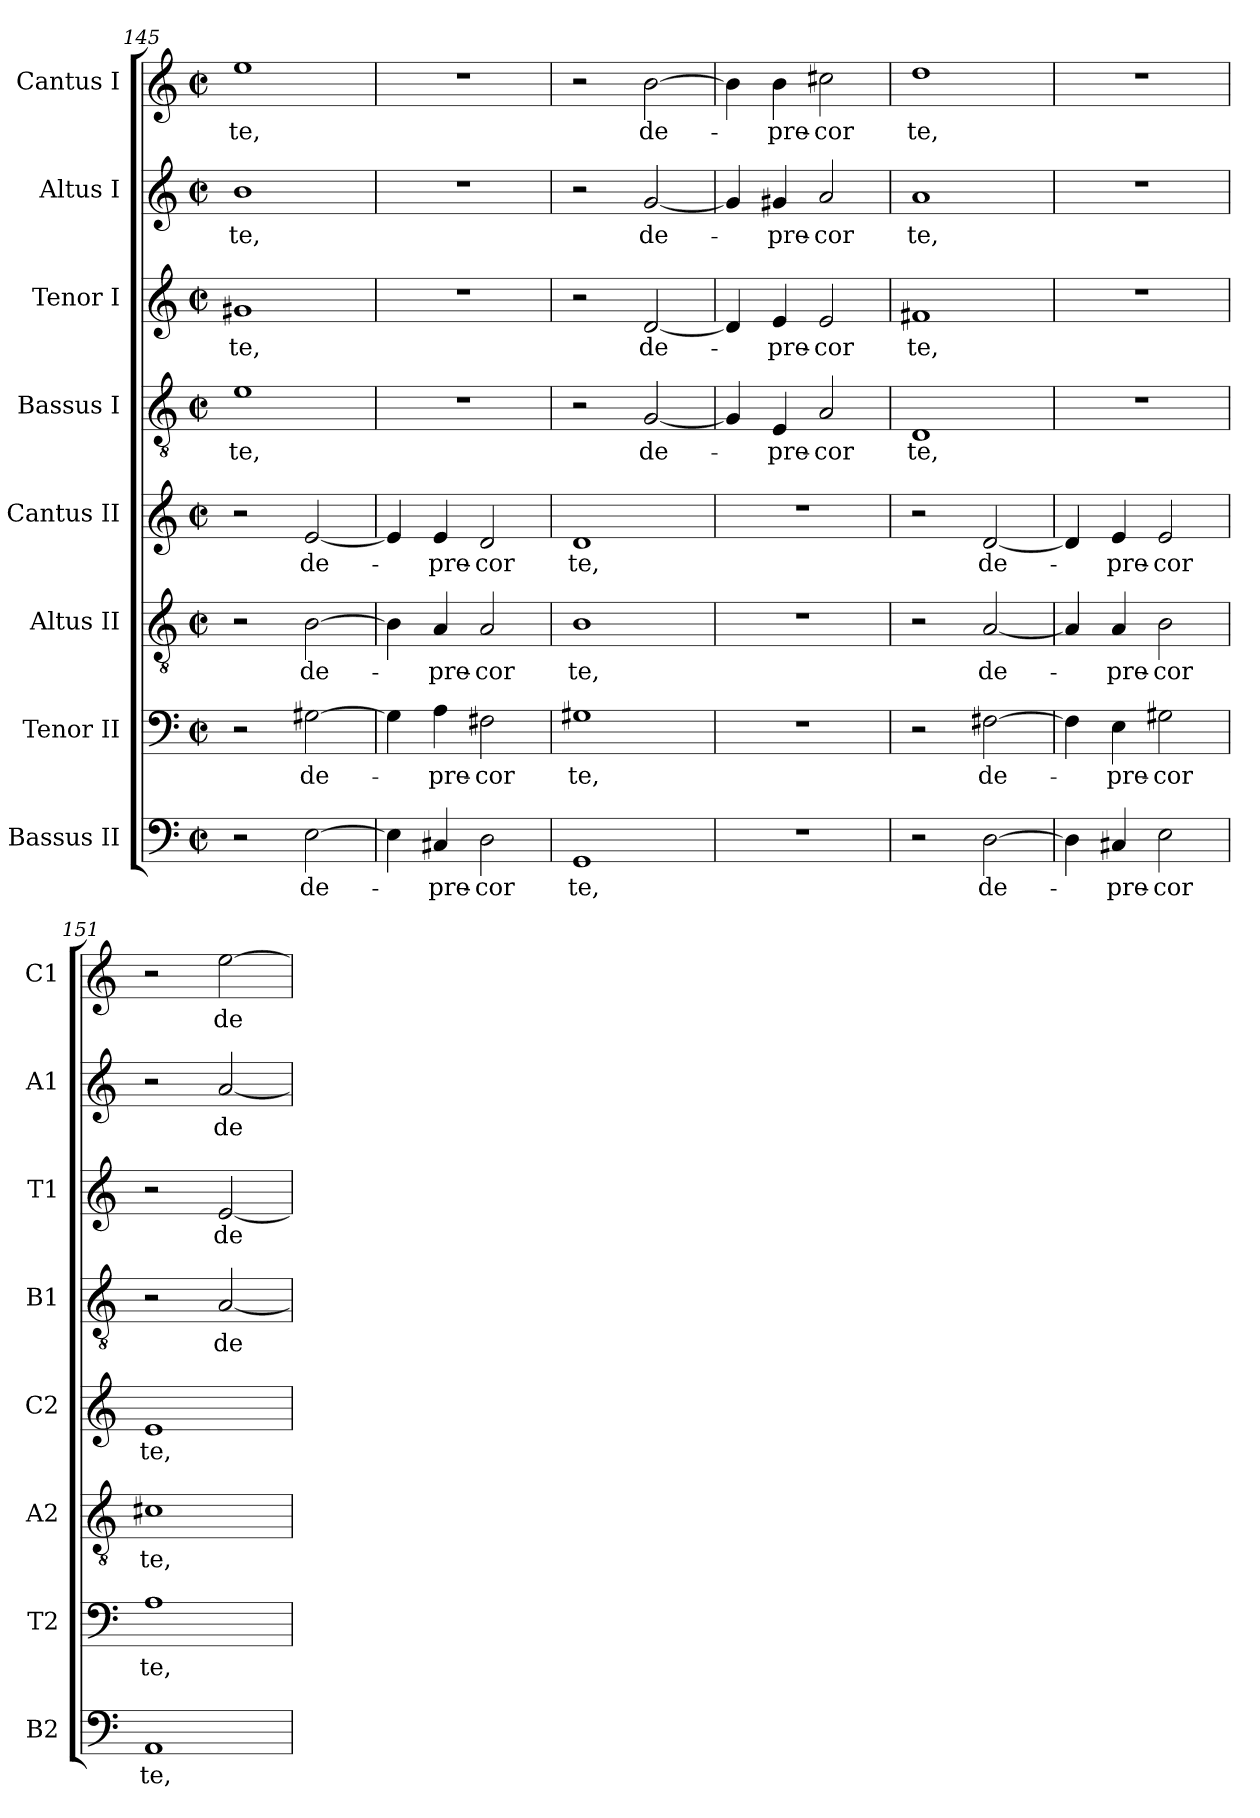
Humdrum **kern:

**kern	**text	**kern	**text	**kern	**text	**kern	**text	**kern	**text	**kern	**text	**kern	**text	**kern	**text
*part8	*part8	*part7	*part7	*part6	*part6	*part5	*part5	*part4	*part4	*part3	*part3	*part2	*part2	*part1	*part1
*staff8	*staff8	*staff7	*staff7	*staff6	*staff6	*staff5	*staff5	*staff4	*staff4	*staff3	*staff3	*staff2	*staff2	*staff1	*staff1
*I"Bassus II	*	*I"Tenor II	*	*I"Altus II	*	*I"Cantus II	*	*I"Bassus I	*	*I"Tenor I	*	*I"Altus I	*	*I"Cantus I	*
*I'B2	*	*I'T2	*	*I'A2	*	*I'C2	*	*I'B1	*	*I'T1	*	*I'A1	*	*I'C1	*
*clefF4	*	*clefF4	*	*clefGv2	*	*clefG2	*	*clefGv2	*	*clefG2	*	*clefG2	*	*clefG2	*
*k[]	*	*k[]	*	*k[]	*	*k[]	*	*k[]	*	*k[]	*	*k[]	*	*k[]	*
*C:	*	*C:	*	*C:	*	*C:	*	*C:	*	*C:	*	*C:	*	*C:	*
*M2/2	*	*M2/2	*	*M2/2	*	*M2/2	*	*M2/2	*	*M2/2	*	*M2/2	*	*M2/2	*
*met(c|)	*	*met(c|)	*	*met(c|)	*	*met(c|)	*	*met(c|)	*	*met(c|)	*	*met(c|)	*	*met(c|)	*
=145	=145	=145	=145	=145	=145	=145	=145	=145	=145	=145	=145	=145	=145	=145	=145
!	!	!	!	!	!	!	!	!	!LO:LY:b	!	!	!	!	!	!
!	!	!	!	!	!	!	!	!	!	!	!LO:LY:b	!	!	!	!
!	!	!	!	!	!	!	!	!	!	!	!	!	!LO:LY:b	!	!
!	!	!	!	!	!	!	!	!	!	!	!	!	!	!	!LO:LY:b
2r	.	2r	.	2r	.	2r	.	1e	te,	1g#X	te,	1b	te,	1ee	te,
!	!LO:LY:b	!	!	!	!	!	!	!	!	!	!	!	!	!	!
!	!	!	!LO:LY:b	!	!	!	!	!	!	!	!	!	!	!	!
!	!	!	!	!	!LO:LY:b	!	!	!	!	!	!	!	!	!	!
!	!	!	!	!	!	!	!LO:LY:b	!	!	!	!	!	!	!	!
[2E\	de-	[2G#X\	de-	[2B\	de-	[2e/	de-	.	.	.	.	.	.	.	.
=146	=146	=146	=146	=146	=146	=146	=146	=146	=146	=146	=146	=146	=146	=146	=146
4E\]	.	4G#\]	.	4B\]	.	4e/]	.	1r	.	1r	.	1r	.	1r	.
!	!LO:LY:b	!	!	!	!	!	!	!	!	!	!	!	!	!	!
!	!	!	!LO:LY:b	!	!	!	!	!	!	!	!	!	!	!	!
!	!	!	!	!	!LO:LY:b	!	!	!	!	!	!	!	!	!	!
!	!	!	!	!	!	!	!LO:LY:b	!	!	!	!	!	!	!	!
4C#X/	-pre-	4A\	-pre-	4A/	-pre-	4e/	-pre-	.	.	.	.	.	.	.	.
!	!LO:LY:b	!	!	!	!	!	!	!	!	!	!	!	!	!	!
!	!	!	!LO:LY:b	!	!	!	!	!	!	!	!	!	!	!	!
!	!	!	!	!	!LO:LY:b	!	!	!	!	!	!	!	!	!	!
!	!	!	!	!	!	!	!LO:LY:b	!	!	!	!	!	!	!	!
2D\	-cor	2F#X\	-cor	2A/	-cor	2d/	-cor	.	.	.	.	.	.	.	.
=147	=147	=147	=147	=147	=147	=147	=147	=147	=147	=147	=147	=147	=147	=147	=147
!	!LO:LY:b	!	!	!	!	!	!	!	!	!	!	!	!	!	!
!	!	!	!LO:LY:b	!	!	!	!	!	!	!	!	!	!	!	!
!	!	!	!	!	!LO:LY:b	!	!	!	!	!	!	!	!	!	!
!	!	!	!	!	!	!	!LO:LY:b	!	!	!	!	!	!	!	!
1GG	te,	1G#X	te,	1B	te,	1d	te,	2r	.	2r	.	2r	.	2r	.
!	!	!	!	!	!	!	!	!	!LO:LY:b	!	!	!	!	!	!
!	!	!	!	!	!	!	!	!	!	!	!LO:LY:b	!	!	!	!
!	!	!	!	!	!	!	!	!	!	!	!	!	!LO:LY:b	!	!
!	!	!	!	!	!	!	!	!	!	!	!	!	!	!	!LO:LY:b
.	.	.	.	.	.	.	.	[2G/	de-	[2d/	de-	[2g/	de-	[2b\	de-
=148	=148	=148	=148	=148	=148	=148	=148	=148	=148	=148	=148	=148	=148	=148	=148
1r	.	1r	.	1r	.	1r	.	4G/]	.	4d/]	.	4g/]	.	4b\]	.
!	!	!	!	!	!	!	!	!	!LO:LY:b	!	!	!	!	!	!
!	!	!	!	!	!	!	!	!	!	!	!LO:LY:b	!	!	!	!
!	!	!	!	!	!	!	!	!	!	!	!	!	!LO:LY:b	!	!
!	!	!	!	!	!	!	!	!	!	!	!	!	!	!	!LO:LY:b
.	.	.	.	.	.	.	.	4E/	-pre-	4e/	-pre-	4g#X/	-pre-	4b\	-pre-
!	!	!	!	!	!	!	!	!	!LO:LY:b	!	!	!	!	!	!
!	!	!	!	!	!	!	!	!	!	!	!LO:LY:b	!	!	!	!
!	!	!	!	!	!	!	!	!	!	!	!	!	!LO:LY:b	!	!
!	!	!	!	!	!	!	!	!	!	!	!	!	!	!	!LO:LY:b
.	.	.	.	.	.	.	.	2A/	-cor	2e/	-cor	2a/	-cor	2cc#X\	-cor
=149	=149	=149	=149	=149	=149	=149	=149	=149	=149	=149	=149	=149	=149	=149	=149
!	!	!	!	!	!	!	!	!	!LO:LY:b	!	!	!	!	!	!
!	!	!	!	!	!	!	!	!	!	!	!LO:LY:b	!	!	!	!
!	!	!	!	!	!	!	!	!	!	!	!	!	!LO:LY:b	!	!
!	!	!	!	!	!	!	!	!	!	!	!	!	!	!	!LO:LY:b
2r	.	2r	.	2r	.	2r	.	1D	te,	1f#X	te,	1a	te,	1dd	te,
!	!LO:LY:b	!	!	!	!	!	!	!	!	!	!	!	!	!	!
!	!	!	!LO:LY:b	!	!	!	!	!	!	!	!	!	!	!	!
!	!	!	!	!	!LO:LY:b	!	!	!	!	!	!	!	!	!	!
!	!	!	!	!	!	!	!LO:LY:b	!	!	!	!	!	!	!	!
[2D\	de-	[2F#X\	de-	[2A/	de-	[2d/	de-	.	.	.	.	.	.	.	.
=150	=150	=150	=150	=150	=150	=150	=150	=150	=150	=150	=150	=150	=150	=150	=150
4D\]	.	4F#\]	.	4A/]	.	4d/]	.	1r	.	1r	.	1r	.	1r	.
!	!LO:LY:b	!	!	!	!	!	!	!	!	!	!	!	!	!	!
!	!	!	!LO:LY:b	!	!	!	!	!	!	!	!	!	!	!	!
!	!	!	!	!	!LO:LY:b	!	!	!	!	!	!	!	!	!	!
!	!	!	!	!	!	!	!LO:LY:b	!	!	!	!	!	!	!	!
4C#X/	-pre-	4E\	-pre-	4A/	-pre-	4e/	-pre-	.	.	.	.	.	.	.	.
!	!LO:LY:b	!	!	!	!	!	!	!	!	!	!	!	!	!	!
!	!	!	!LO:LY:b	!	!	!	!	!	!	!	!	!	!	!	!
!	!	!	!	!	!LO:LY:b	!	!	!	!	!	!	!	!	!	!
!	!	!	!	!	!	!	!LO:LY:b	!	!	!	!	!	!	!	!
2E\	-cor	2G#X\	-cor	2B\	-cor	2e/	-cor	.	.	.	.	.	.	.	.
=151	=151	=151	=151	=151	=151	=151	=151	=151	=151	=151	=151	=151	=151	=151	=151
!	!LO:LY:b	!	!	!	!	!	!	!	!	!	!	!	!	!	!
!	!	!	!LO:LY:b	!	!	!	!	!	!	!	!	!	!	!	!
!	!	!	!	!	!LO:LY:b	!	!	!	!	!	!	!	!	!	!
!	!	!	!	!	!	!	!LO:LY:b	!	!	!	!	!	!	!	!
1AA	te,	1A	te,	1c#X	te,	1e	te,	2r	.	2r	.	2r	.	2r	.
!	!	!	!	!	!	!	!	!	!LO:LY:b	!	!	!	!	!	!
!	!	!	!	!	!	!	!	!	!	!	!LO:LY:b	!	!	!	!
!	!	!	!	!	!	!	!	!	!	!	!	!	!LO:LY:b	!	!
!	!	!	!	!	!	!	!	!	!	!	!	!	!	!	!LO:LY:b
.	.	.	.	.	.	.	.	[2A/	de-	[2e/	de-	[2a/	de-	[2ee\	de-
=	=	=	=	=	=	=	=	=	=	=	=	=	=	=	=
*-	*-	*-	*-	*-	*-	*-	*-	*-	*-	*-	*-	*-	*-	*-	*-
